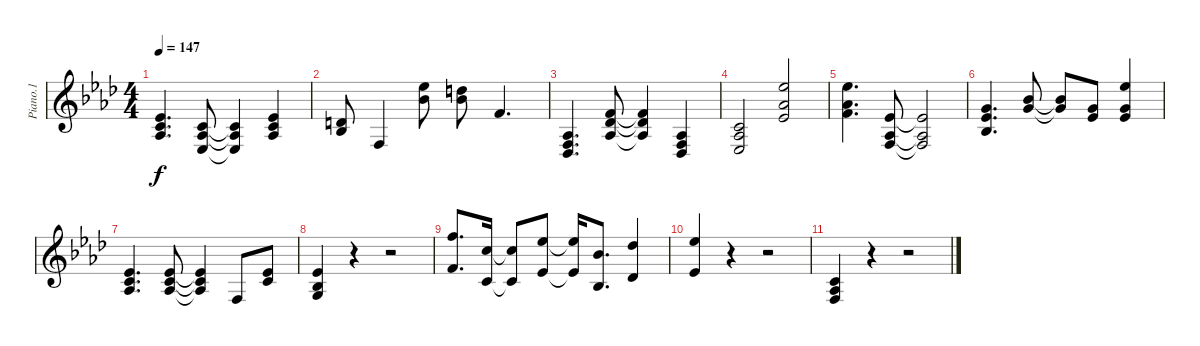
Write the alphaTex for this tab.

\track ("Piano.1" "Piano.1") {instrument acousticgrandpiano}
\staff {score}
\tuning (E4 B3 G3 C3 G2 E2) {hide}
\ts (4 4)
\tempo 147
\clef g2
\ks fminor
(1.2 1.3 15.4).4{d dy f} (1.2 1.3 3.4).8 (1.2{t} 1.3{t} 3.4{t}).4 (4.2 5.3 8.4).4 |
(3.2 3.3).8 5.4.4 (6.1 16.2).8 (10.1 11.2).8 1.1.4{d} |
(1.3 5.4 6.5).4{d} (1.1 2.2 1.3).8 (1.1{t} 2.2{t} 1.3{t}).4 (1.3 5.4 6.5).4 |
(1.2 1.3 3.4).2 (4.1 4.2 20.3).2 |
(11.1 9.2 10.3).4{d} (4.2 1.3 5.4).8 (4.2{t} 1.3{t} 5.4{t}).2 |
(3.1 4.2 3.3).4{d} (3.1 11.2).8 (3.1{t} 11.2{t}).8 (3.1 4.2).8 (3.1 4.2 20.3).4 |
(4.2 5.3 8.4).4{d} (4.2 5.3 8.4).8 (4.2{t} 5.3{t} 8.4{t}).4 5.4.8 (4.2 5.3).8 |
(4.2 3.3 7.4).4 r.4 r.2 |
(1.1 18.2).8{d} (8.1 1.2).16 (8.1{t} 1.2{t}).8 (11.1 4.2).8 (11.1{t} 4.2{t}).16 (6.1 3.3).8{d} (9.1 2.2).4 |
(11.1 4.2).4 r.4 r.2 |
(1.2 1.3 5.4).4 r.4 r.2
